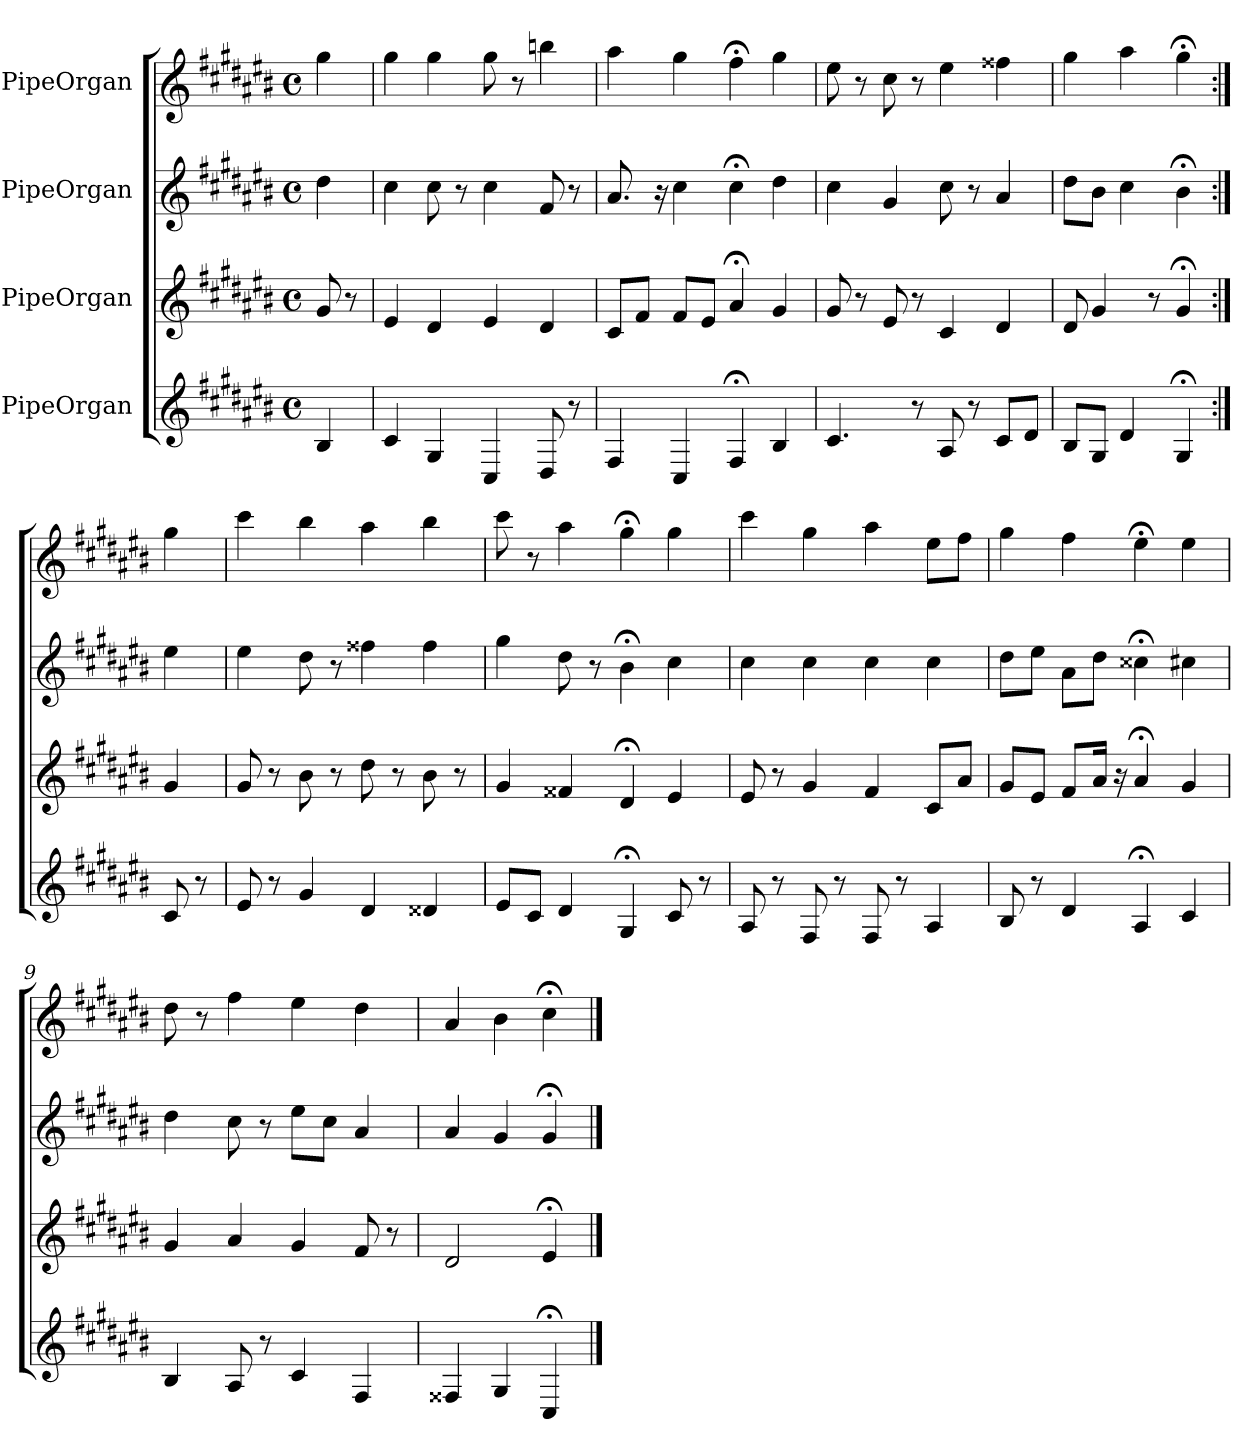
**kern	**kern	**kern	**kern
*part4	*part3	*part2	*part1
*staff4	*staff3	*staff2	*staff1
*I"PipeOrgan	*I"PipeOrgan	*I"PipeOrgan	*I"PipeOrgan
*k[f#c#g#d#a#e#b#]	*k[f#c#g#d#a#e#b#]	*k[f#c#g#d#a#e#b#]	*k[f#c#g#d#a#e#b#]
*C#:	*C#:	*C#:	*C#:
*M4/4	*M4/4	*M4/4	*M4/4
*met(c)	*met(c)	*met(c)	*met(c)
*MM60	*MM60	*MM60	*MM60
=	=	=	=
4B#	8g#	4dd#	4gg#
.	8r	.	.
=1	=1	=1	=1
4c#	4e#	4cc#	4gg#
4G#	4d#	8cc#	4gg#
.	.	8r	.
4C#	4e#	4cc#	8gg#
.	.	.	8r
8D#	4d#	8f#	4bbn
8r	.	8r	.
=2	=2	=2	=2
4F#	8c#L	8.a#	4aa#
.	8f#J	.	.
.	.	16r	.
4C#	8f#L	4cc#	4gg#
.	8e#J	.	.
4F#;<	4a#;<	4cc#;<	4ff#;<
4B#	4g#	4dd#	4gg#
=3	=3	=3	=3
4.c#	8g#	4cc#	8ee#
.	8r	.	8r
.	8e#	4g#	8cc#
8r	8r	.	8r
8A#	4c#	8cc#	4ee#
8r	.	8r	.
8c#L	4d#	4a#	4ff##X
8d#J	.	.	.
=4	=4	=4	=4
8B#L	8d#	8dd#L	4gg#
8G#J	4g#	8b#J	.
4d#	.	4cc#	4aa#
.	8r	.	.
4G#;<	4g#;<	4b#;<	4gg#;<
=:|!	=:|!	=:|!	=:|!
8c#	4g#	4ee#	4gg#
8r	.	.	.
=5	=5	=5	=5
8e#	8g#	4ee#	4ccc#
8r	8r	.	.
4g#	8b#	8dd#	4bb#
.	8r	8r	.
4d#	8dd#	4ff##X	4aa#
.	8r	.	.
4d##X	8b#	4ff##	4bb#
.	8r	.	.
=6	=6	=6	=6
8e#L	4g#	4gg#	8ccc#
8c#J	.	.	8r
4d#	4f##X	8dd#	4aa#
.	.	8r	.
4G#;<	4d#;<	4b#;<	4gg#;<
8c#	4e#	4cc#	4gg#
8r	.	.	.
=7	=7	=7	=7
8A#	8e#	4cc#	4ccc#
8r	8r	.	.
8F#	4g#	4cc#	4gg#
8r	.	.	.
8F#	4f#	4cc#	4aa#
8r	.	.	.
4A#	8c#L	4cc#	8ee#L
.	8a#J	.	8ff#J
=8	=8	=8	=8
8B#	8g#L	8dd#L	4gg#
8r	8e#J	8ee#J	.
4d#	8f#L	8a#L	4ff#
.	16a#Jk	8dd#J	.
.	16r	.	.
4A#;<	4a#;<	4cc##X;<	4ee#;<
4c#	4g#	4cc#X	4ee#
=9	=9	=9	=9
4B#	4g#	4dd#	8dd#
.	.	.	8r
8A#	4a#	8cc#	4ff#
8r	.	8r	.
4c#	4g#	8ee#L	4ee#
.	.	8cc#J	.
4F#	8f#	4a#	4dd#
.	8r	.	.
=10	=10	=10	=10
4F##X	2d#	4a#	4a#
4G#	.	4g#	4b#
4C#;<	4e#;<	4g#;<	4cc#;<
==	==	==	==
*-	*-	*-	*-
